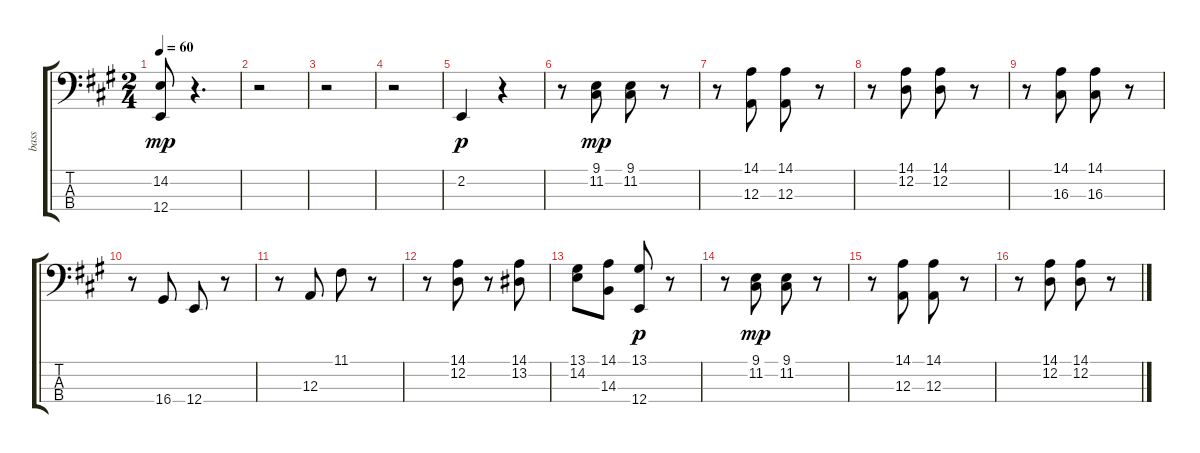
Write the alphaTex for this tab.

\track ("bass                " "bass      ") {instrument electricgrandpiano}
\staff {score tabs}
\tuning (G2 D2 A1 E1) {hide}
\ts (2 4)
\tempo 60
\clef f4
\ks a
(14.2 12.4).8{dy mp} r.4{d} |
r.2 |
r.2 |
r.2 |
2.2.4{dy p} r.4 |
r.8 (9.1 11.2).8{dy mp} (9.1 11.2).8 r.8 |
r.8 (14.1 12.3).8 (14.1 12.3).8 r.8 |
r.8 (14.1 12.2).8 (14.1 12.2).8 r.8 |
r.8 (14.1 16.3).8 (14.1 16.3).8 r.8 |
r.8 16.4.8 12.4.8 r.8 |
r.8 12.3.8 11.1.8 r.8 |
r.8 (14.1 12.2).8 r.8 (14.1 13.2).8 |
(13.1 14.2).8 (14.1 14.3).8 (13.1 12.4).8{dy p} r.8 |
r.8 (9.1 11.2).8{dy mp} (9.1 11.2).8 r.8 |
r.8 (14.1 12.3).8 (14.1 12.3).8 r.8 |
r.8 (14.1 12.2).8 (14.1 12.2).8 r.8
